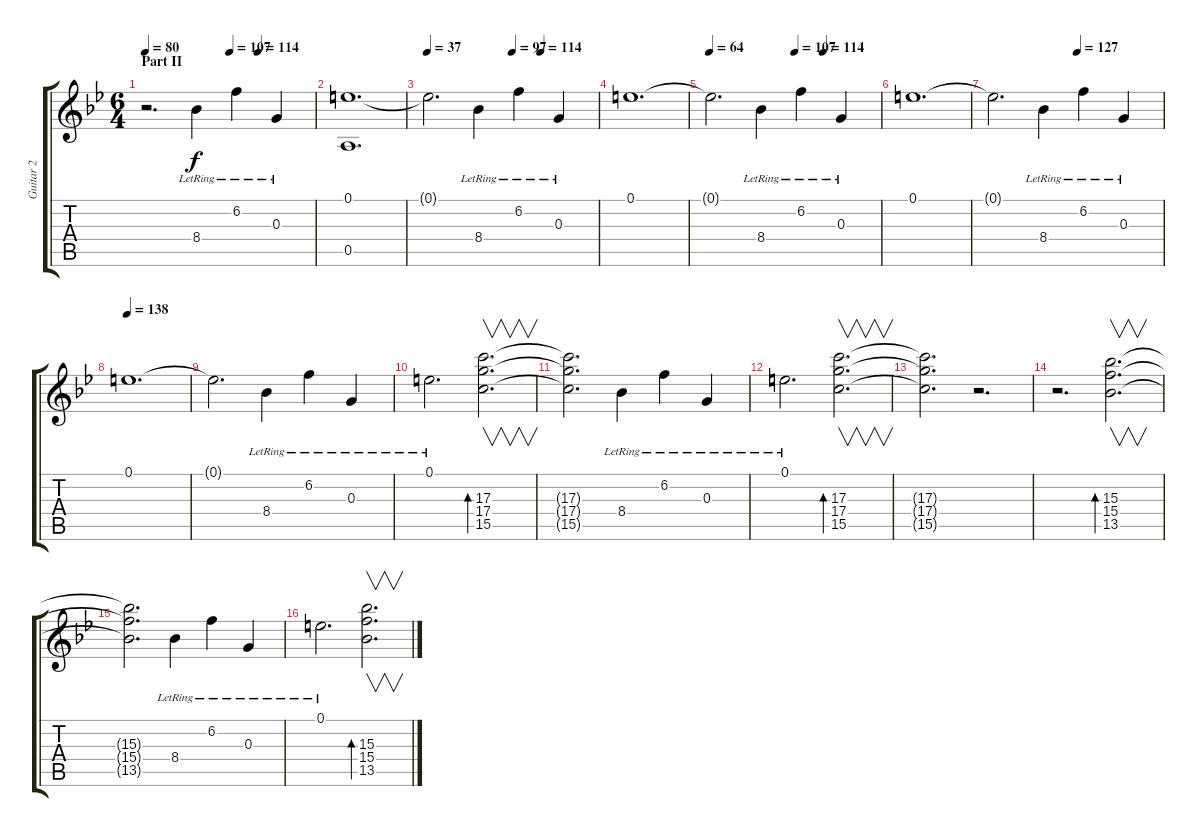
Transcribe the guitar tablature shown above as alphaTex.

\track ("Guitar 2" "Guitar 2") {instrument electricguitarclean}
\staff {score tabs}
\tuning (E4 B3 G3 D3 A2 E2) {hide}
\ts (6 4)
\section ("" "Part II")
\tempo 80
\tempo (107 0.5)
\tempo (114 0.6666666666666666)
\clef g2
\ks gminor
r.2{d dy f instrument electricguitarclean} 8.4{lr}.4 6.2{lr}.4 0.3{lr}.4 |
(0.1 0.5).1{d} |
\tempo 37
\tempo (97 0.5)
\tempo (114 0.6666666666666666)
0.1{t}.2{d} 8.4{lr}.4 6.2{lr}.4 0.3{lr}.4 |
0.1.1{d} |
\tempo 64
\tempo (107 0.5)
\tempo (114 0.6666666666666666)
0.1{t}.2{d} 8.4{lr}.4 6.2{lr}.4 0.3{lr}.4 |
0.1.1{d} |
\tempo (127 0.5)
0.1{t}.2{d} 8.4{lr}.4 6.2{lr}.4 0.3{lr}.4 |
\tempo 138
0.1.1{d} |
0.1{t}.2{d} 8.4{lr}.4 6.2{lr}.4 0.3{lr}.4 |
0.1{lr}.2{d} (17.3 17.4 15.5).2{v d bd 60} |
(17.3{t} 17.4{t} 15.5{t}).2{d} 8.4{lr}.4 6.2{lr}.4 0.3{lr}.4 |
0.1{lr}.2{d} (17.3 17.4 15.5).2{v d bd 60} |
(17.3{t} 17.4{t} 15.5{t}).2{d} r.2{d} |
r.2{d} (15.3 15.4 13.5).2{v d bd 60} |
(15.3{t} 15.4{t} 13.5{t}).2{d} 8.4{lr}.4 6.2{lr}.4 0.3{lr}.4 |
0.1{lr}.2{d} (15.3 15.4 13.5).2{v d bd 60}
